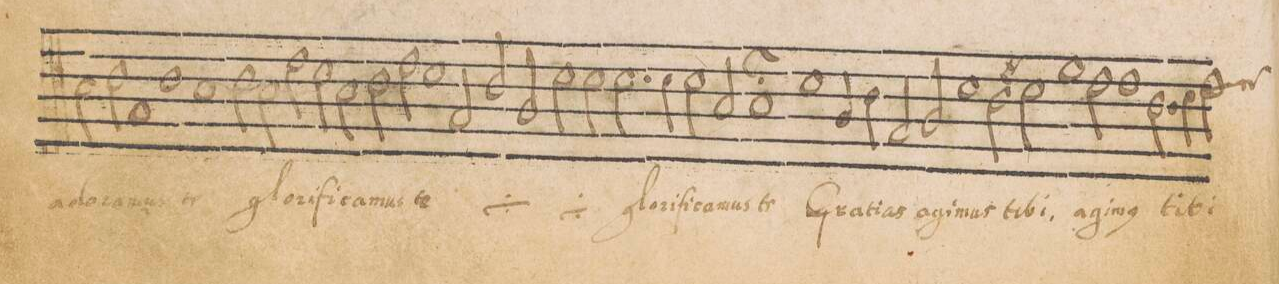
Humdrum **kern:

**kern	**text
*I"ALTVS	*
*clefC4	*
*k[]	*
*met(C|)	*
*M2/1	*
2B\	a-
2c\ny	-do-
1G	-ra-
=30-	=30-
1c	-mus
1B	te
=31-	=31-
2c\	glo-
2B\	.
2e\	-ri-
2d\	-fi-
=32-	=32-
2B\	-ca-
2c\	-mus
2e\	te
*	*ij
1d\	glo-
=33-	=33-
2G/	-ri-
2c/	-fi-
2A/	-ca-
=34-	=34-
2d\	-mus
*	*Xij
2d\	glo-
2.d\	-ri-
4d\	-fi-
=35-	=35-
2d\	-ca-
2B/	-mus
1B;	te
=36-	=36-
1d	Gra-
4A/	-ti-
4c\	-as
2G/	a-
=37-	=37-
2A/	-gi-
1d	-mus
2c#X\	ti-
=38-	=38-
2d\	-bi,
1f	a-
2e\	-gi-
=39-	=39-
1e	-(mus)
2.c\ny	ti-
4d\	.
=40-	=40-
*custos:e	*
2e\	-bi
*-	*-
